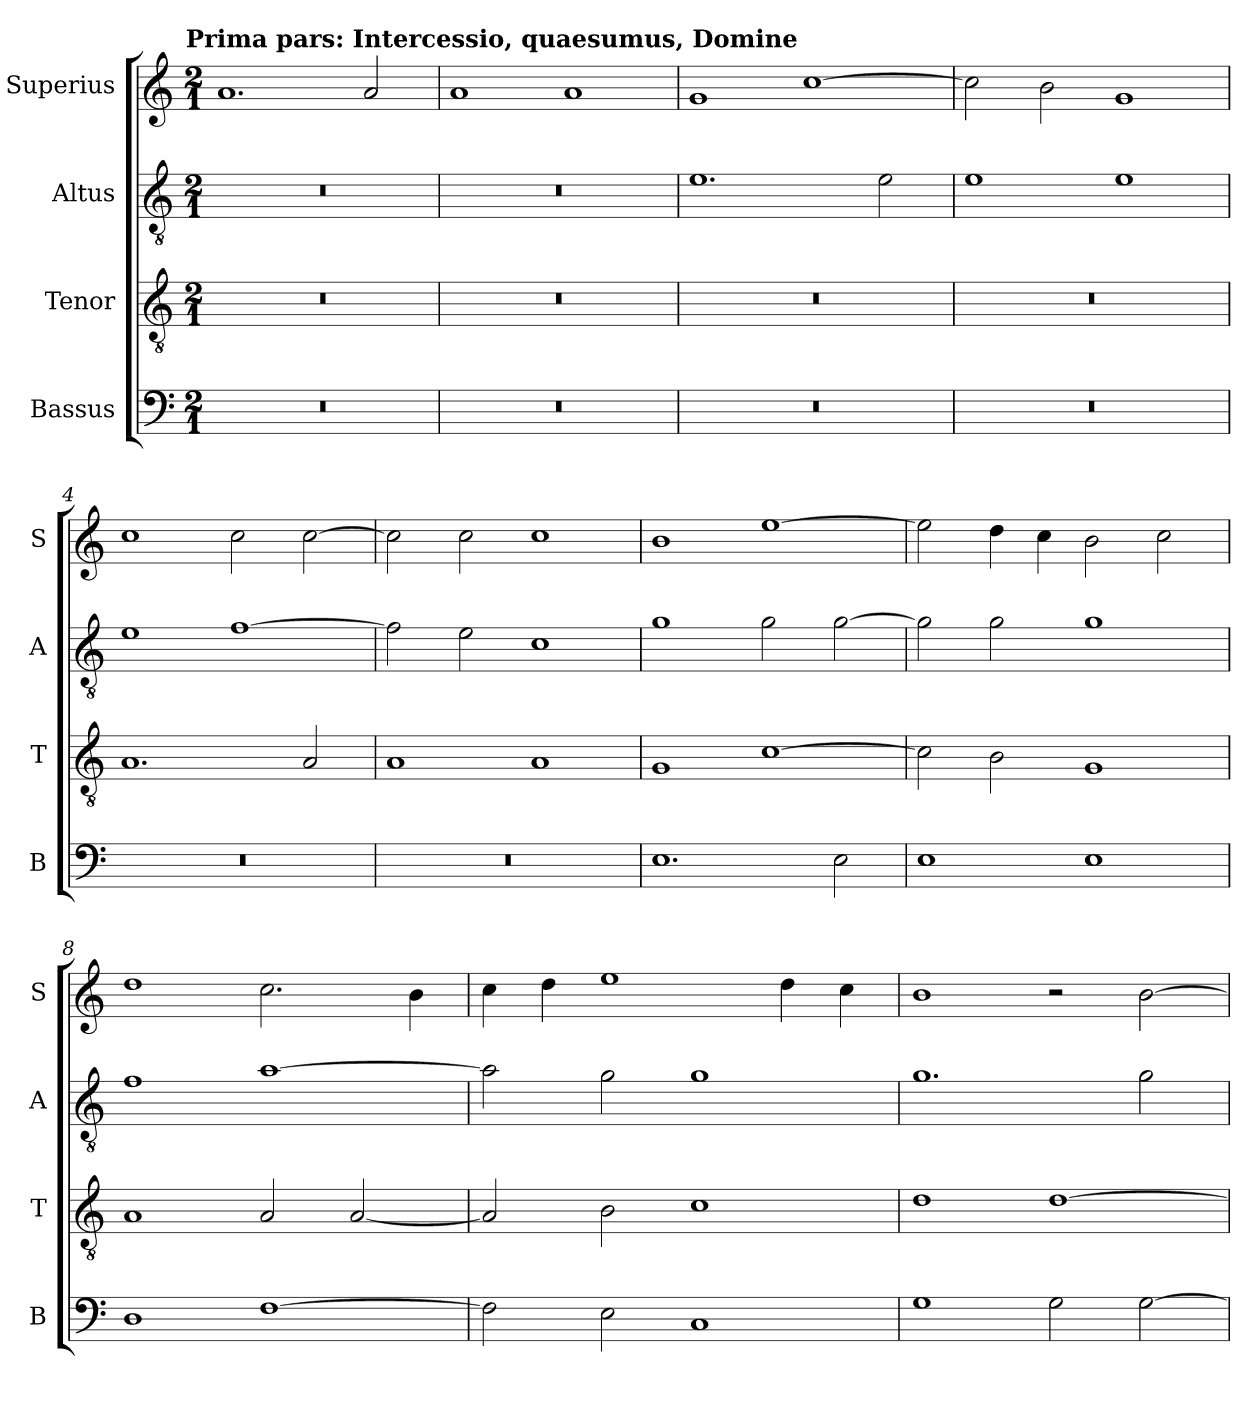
**kern	**kern	**kern	**kern
*part4	*part3	*part2	*part1
*staff4	*staff3	*staff2	*staff1
*I"Bassus	*I"Tenor	*I"Altus	*I"Superius
*I'B	*I'T	*I'A	*I'S
*clefF4	*clefGv2	*clefGv2	*clefG2
*k[]	*k[]	*k[]	*k[]
*C:	*C:	*C:	*C:
!!LO:TX:omd:t=Prima pars&colon; Intercessio, quaesumus, Domine
*M2/1	*M2/1	*M2/1	*M2/1
=	=	=	=
0r	0r	0r	1.a
.	.	.	2a
=1	=1	=1	=1
0r	0r	0r	1a
.	.	.	1a
=2	=2	=2	=2
0r	0r	1.e	1g
.	.	.	[1cc
.	.	2e	.
=3	=3	=3	=3
0r	0r	1e	2cc]
.	.	.	2b
.	.	1e	1g
=4	=4	=4	=4
0r	1.A	1e	1cc
.	.	[1f	2cc
.	2A	.	[2cc
=5	=5	=5	=5
0r	1A	2f]	2cc]
.	.	2e	2cc
.	1A	1c	1cc
=6	=6	=6	=6
1.E	1G	1g	1b
.	[1c	2g	[1ee
2E	.	[2g	.
=7	=7	=7	=7
1E	2c]	2g]	2ee]
.	2B	2g	4dd
.	.	.	4cc
1E	1G	1g	2b
.	.	.	2cc
=8	=8	=8	=8
1D	1A	1f	1dd
[1F	2A	[1a	2.cc
.	[2A	.	.
.	.	.	4b
=9	=9	=9	=9
2F]	2A]	2a]	4cc
.	.	.	4dd
2E	2B	2g	1ee
1C	1c	1g	.
.	.	.	4dd
.	.	.	4cc
=10	=10	=10	=10
1G	1d	1.g	1b
2G	[1d	.	2r
[2G	.	2g	[2b
=	=	=	=
*-	*-	*-	*-
